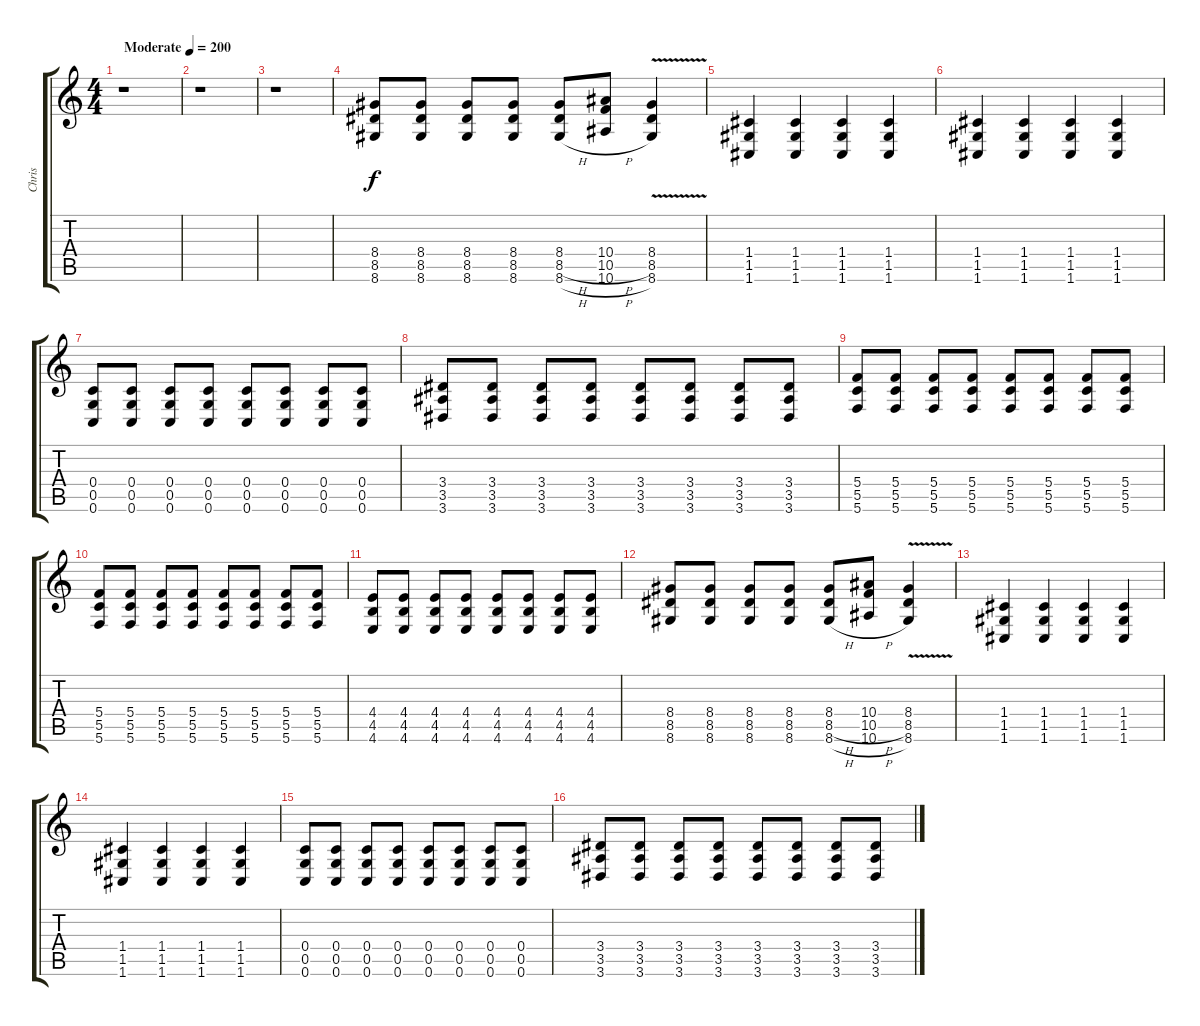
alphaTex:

\track ("Chris" "Chris") {instrument distortionguitar}
\staff {score tabs}
\tuning (D4 A3 F3 C3 G2 C2) {hide}
\ts (4 4)
\tempo (200 "Moderate")
\clef g2
\ks c
r.1{dy f instrument distortionguitar} |
r.1 |
r.1 |
(8.4 8.5 8.6).8 (8.4 8.5 8.6).8 (8.4 8.5 8.6).8 (8.4 8.5 8.6).8 (8.4 8.5{h} 8.6{h}).8 (10.4 10.5{h} 10.6{h}).8 (8.4{v} 8.5{v} 8.6{v}).4 |
(1.4 1.5 1.6).4 (1.4 1.5 1.6).4 (1.4 1.5 1.6).4 (1.4 1.5 1.6).4 |
(1.4 1.5 1.6).4 (1.4 1.5 1.6).4 (1.4 1.5 1.6).4 (1.4 1.5 1.6).4 |
(0.4 0.5 0.6).8 (0.4 0.5 0.6).8 (0.4 0.5 0.6).8 (0.4 0.5 0.6).8 (0.4 0.5 0.6).8 (0.4 0.5 0.6).8 (0.4 0.5 0.6).8 (0.4 0.5 0.6).8 |
(3.4 3.5 3.6).8 (3.4 3.5 3.6).8 (3.4 3.5 3.6).8 (3.4 3.5 3.6).8 (3.4 3.5 3.6).8 (3.4 3.5 3.6).8 (3.4 3.5 3.6).8 (3.4 3.5 3.6).8 |
(5.4 5.5 5.6).8 (5.4 5.5 5.6).8 (5.4 5.5 5.6).8 (5.4 5.5 5.6).8 (5.4 5.5 5.6).8 (5.4 5.5 5.6).8 (5.4 5.5 5.6).8 (5.4 5.5 5.6).8 |
(5.4 5.5 5.6).8 (5.4 5.5 5.6).8 (5.4 5.5 5.6).8 (5.4 5.5 5.6).8 (5.4 5.5 5.6).8 (5.4 5.5 5.6).8 (5.4 5.5 5.6).8 (5.4 5.5 5.6).8 |
(4.4 4.5 4.6).8 (4.4 4.5 4.6).8 (4.4 4.5 4.6).8 (4.4 4.5 4.6).8 (4.4 4.5 4.6).8 (4.4 4.5 4.6).8 (4.4 4.5 4.6).8 (4.4 4.5 4.6).8 |
(8.4 8.5 8.6).8 (8.4 8.5 8.6).8 (8.4 8.5 8.6).8 (8.4 8.5 8.6).8 (8.4 8.5{h} 8.6{h}).8 (10.4 10.5{h} 10.6{h}).8 (8.4{v} 8.5{v} 8.6{v}).4 |
(1.4 1.5 1.6).4 (1.4 1.5 1.6).4 (1.4 1.5 1.6).4 (1.4 1.5 1.6).4 |
(1.4 1.5 1.6).4 (1.4 1.5 1.6).4 (1.4 1.5 1.6).4 (1.4 1.5 1.6).4 |
(0.4 0.5 0.6).8 (0.4 0.5 0.6).8 (0.4 0.5 0.6).8 (0.4 0.5 0.6).8 (0.4 0.5 0.6).8 (0.4 0.5 0.6).8 (0.4 0.5 0.6).8 (0.4 0.5 0.6).8 |
(3.4 3.5 3.6).8 (3.4 3.5 3.6).8 (3.4 3.5 3.6).8 (3.4 3.5 3.6).8 (3.4 3.5 3.6).8 (3.4 3.5 3.6).8 (3.4 3.5 3.6).8 (3.4 3.5 3.6).8
